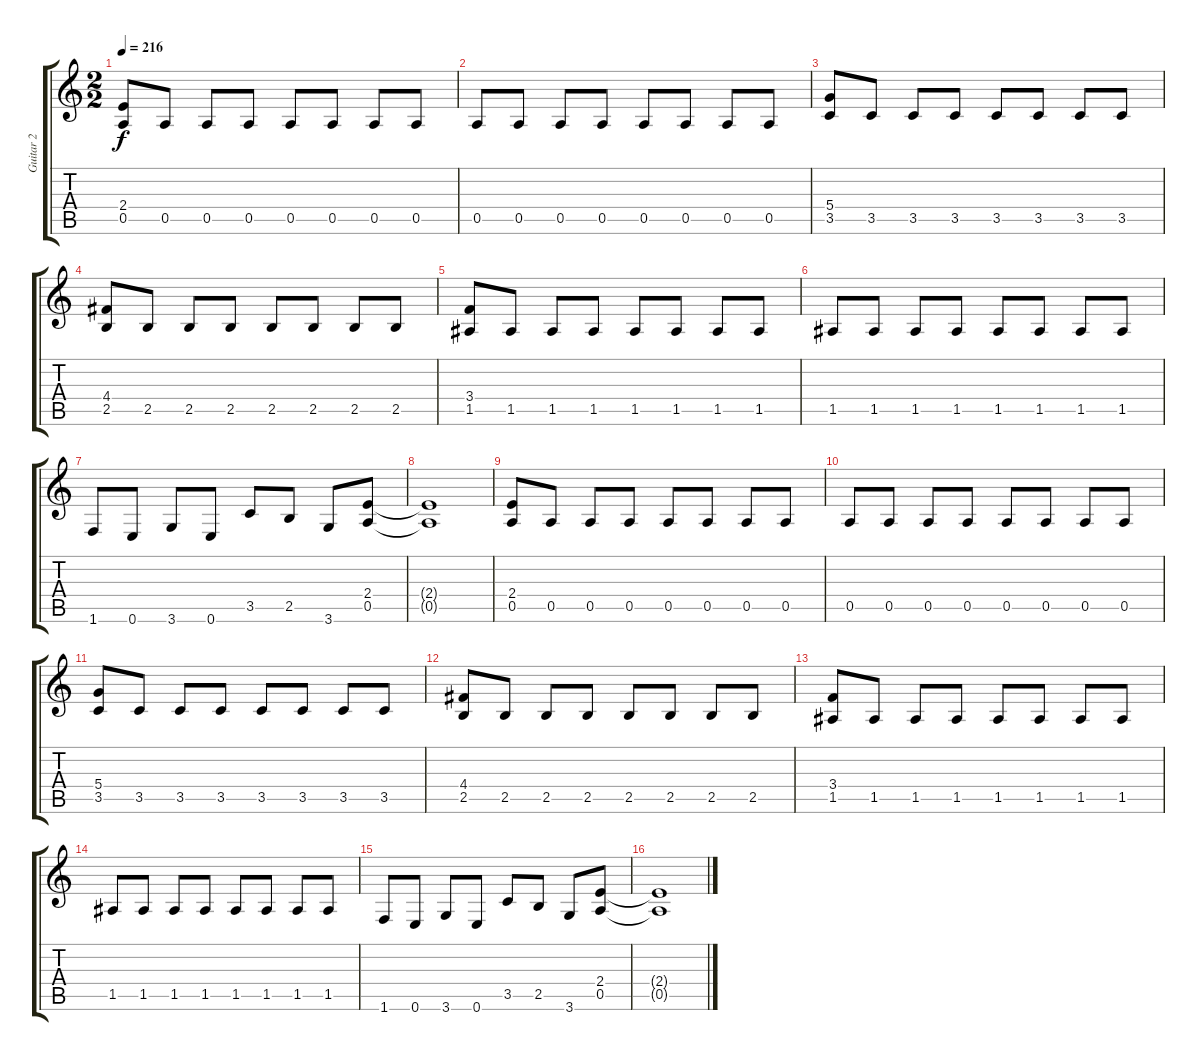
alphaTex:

\track ("Guitar 2" "Guitar 2") {instrument distortionguitar}
\staff {score tabs}
\tuning (E4 B3 G3 D3 A2 E2) {hide}
\ts (2 2)
\tempo 216
\clef g2
\ks c
(2.4 0.5).8{dy f} 0.5.8 0.5.8 0.5.8 0.5.8 0.5.8 0.5.8 0.5.8 |
0.5.8 0.5.8 0.5.8 0.5.8 0.5.8 0.5.8 0.5.8 0.5.8 |
(5.4 3.5).8 3.5.8 3.5.8 3.5.8 3.5.8 3.5.8 3.5.8 3.5.8 |
(4.4 2.5).8 2.5.8 2.5.8 2.5.8 2.5.8 2.5.8 2.5.8 2.5.8 |
(3.4 1.5).8 1.5.8 1.5.8 1.5.8 1.5.8 1.5.8 1.5.8 1.5.8 |
1.5.8 1.5.8 1.5.8 1.5.8 1.5.8 1.5.8 1.5.8 1.5.8 |
1.6.8 0.6.8 3.6.8 0.6.8 3.5.8 2.5.8 3.6.8 (2.4 0.5).8 |
(2.4{t} 0.5{t}).1 |
(2.4 0.5).8 0.5.8 0.5.8 0.5.8 0.5.8 0.5.8 0.5.8 0.5.8 |
0.5.8 0.5.8 0.5.8 0.5.8 0.5.8 0.5.8 0.5.8 0.5.8 |
(5.4 3.5).8 3.5.8 3.5.8 3.5.8 3.5.8 3.5.8 3.5.8 3.5.8 |
(4.4 2.5).8 2.5.8 2.5.8 2.5.8 2.5.8 2.5.8 2.5.8 2.5.8 |
(3.4 1.5).8 1.5.8 1.5.8 1.5.8 1.5.8 1.5.8 1.5.8 1.5.8 |
1.5.8 1.5.8 1.5.8 1.5.8 1.5.8 1.5.8 1.5.8 1.5.8 |
1.6.8 0.6.8 3.6.8 0.6.8 3.5.8 2.5.8 3.6.8 (2.4 0.5).8 |
(2.4{t} 0.5{t}).1
